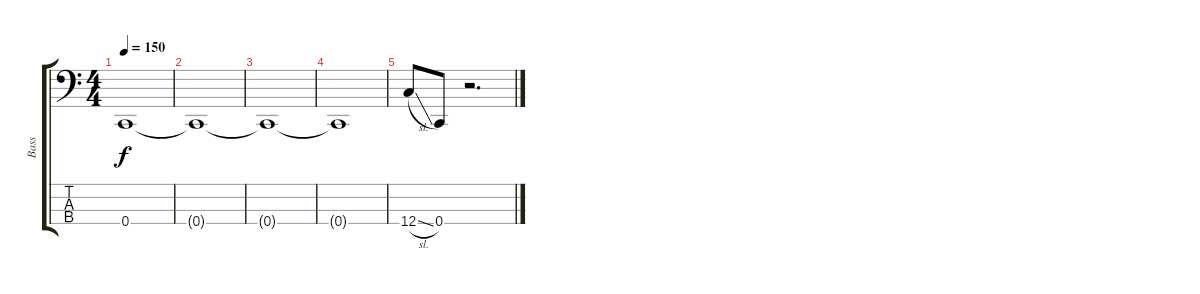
\track ("Bass" "Bass") {instrument electricbasspick}
\staff {score tabs}
\tuning (F2 C2 G1 C1) {hide}
\ts (4 4)
\tempo 150
\clef f4
\ks c
0.4.1{dy f} |
0.4{t}.1 |
0.4{t}.1 |
0.4{t}.1 |
12.4{sl}.8 0.4.8 r.2{d}
